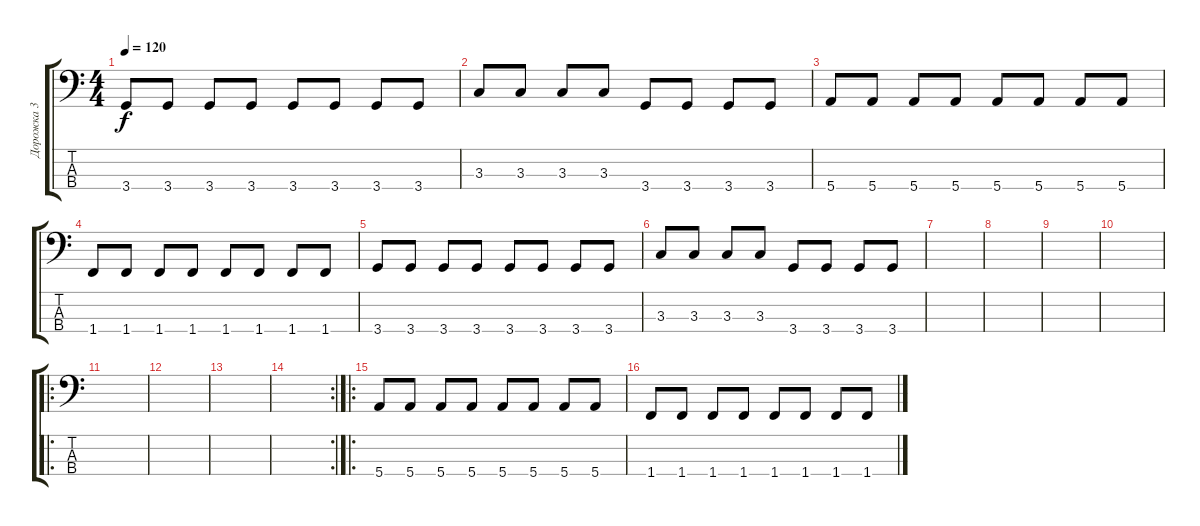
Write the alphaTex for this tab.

\track ("Дорожка 3" "Дорожка 3") {instrument electricbassfinger}
\staff {score tabs}
\tuning (G2 D2 A1 E1) {hide}
\ts (4 4)
\tempo 120
\clef f4
\ks c
3.4.8{dy f} 3.4.8 3.4.8 3.4.8 3.4.8 3.4.8 3.4.8 3.4.8 |
3.3.8 3.3.8 3.3.8 3.3.8 3.4.8 3.4.8 3.4.8 3.4.8 |
5.4.8 5.4.8 5.4.8 5.4.8 5.4.8 5.4.8 5.4.8 5.4.8 |
1.4.8 1.4.8 1.4.8 1.4.8 1.4.8 1.4.8 1.4.8 1.4.8 |
3.4.8 3.4.8 3.4.8 3.4.8 3.4.8 3.4.8 3.4.8 3.4.8 |
3.3.8 3.3.8 3.3.8 3.3.8 3.4.8 3.4.8 3.4.8 3.4.8 |
|
|
|
|
\ro
|
|
|
\rc 2
|
\ro
5.4.8 5.4.8 5.4.8 5.4.8 5.4.8 5.4.8 5.4.8 5.4.8 |
1.4.8 1.4.8 1.4.8 1.4.8 1.4.8 1.4.8 1.4.8 1.4.8
